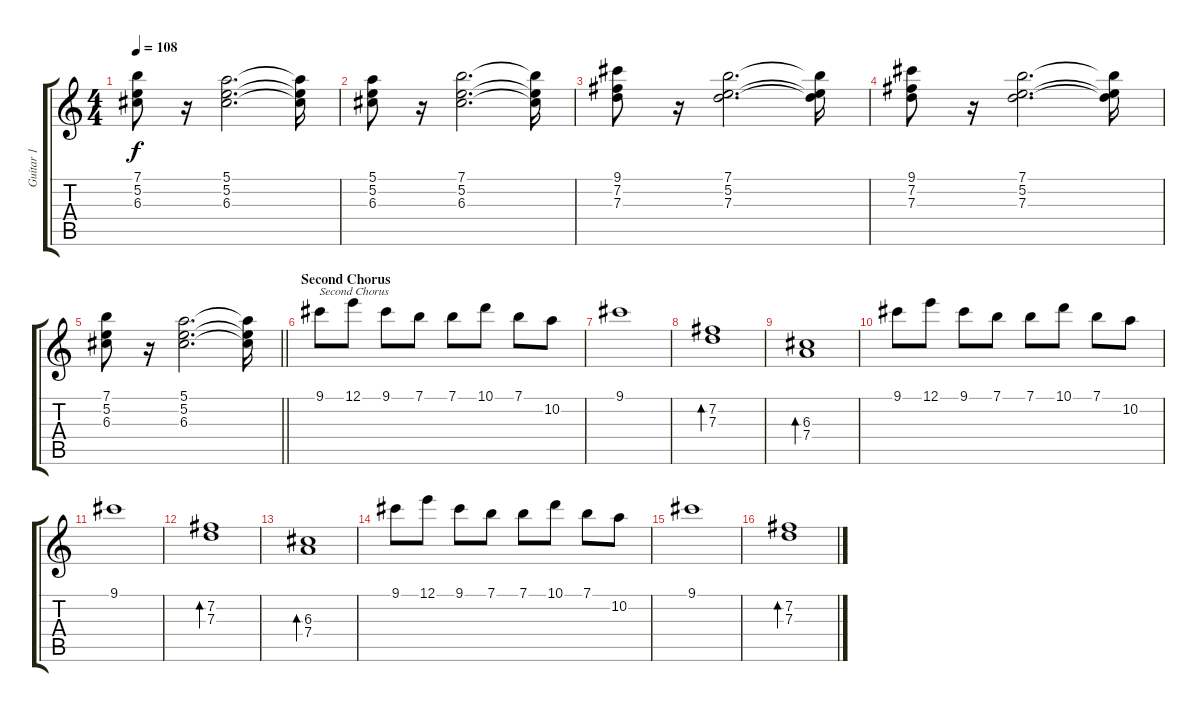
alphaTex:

\track ("Guitar 1" "Guitar 1") {instrument acousticguitarnylon}
\staff {score tabs}
\tuning (E4 B3 G3 D3 A2 E2) {hide}
\ts (4 4)
\tempo 108
\clef g2
\ks c
(7.1 5.2 6.3).8{dy f} r.16 (5.1 5.2 6.3).2{d} (5.1{t} 5.2{t} 6.3{t}).16 |
(5.1 5.2 6.3).8 r.16 (7.1 5.2 6.3).2{d} (7.1{t} 5.2{t} 6.3{t}).16 |
(9.1 7.2 7.3).8 r.16 (7.1 5.2 7.3).2{d} (7.1{t} 5.2{t} 7.3{t}).16 |
(9.1 7.2 7.3).8 r.16 (7.1 5.2 7.3).2{d} (7.1{t} 5.2{t} 7.3{t}).16 |
\barLineRight lightlight
(7.1 5.2 6.3).8 r.16 (5.1 5.2 6.3).2{d} (5.1{t} 5.2{t} 6.3{t}).16 |
\section ("" "Second Chorus")
9.1.8{txt "Second Chorus"} 12.1.8 9.1.8 7.1.8 7.1.8 10.1.8 7.1.8 10.2.8 |
9.1.1 |
(7.2 7.3).1{bd 240} |
(6.3 7.4).1{bd 240} |
9.1.8 12.1.8 9.1.8 7.1.8 7.1.8 10.1.8 7.1.8 10.2.8 |
9.1.1 |
(7.2 7.3).1{bd 240} |
(6.3 7.4).1{bd 240} |
9.1.8 12.1.8 9.1.8 7.1.8 7.1.8 10.1.8 7.1.8 10.2.8 |
9.1.1 |
(7.2 7.3).1{bd 240}
